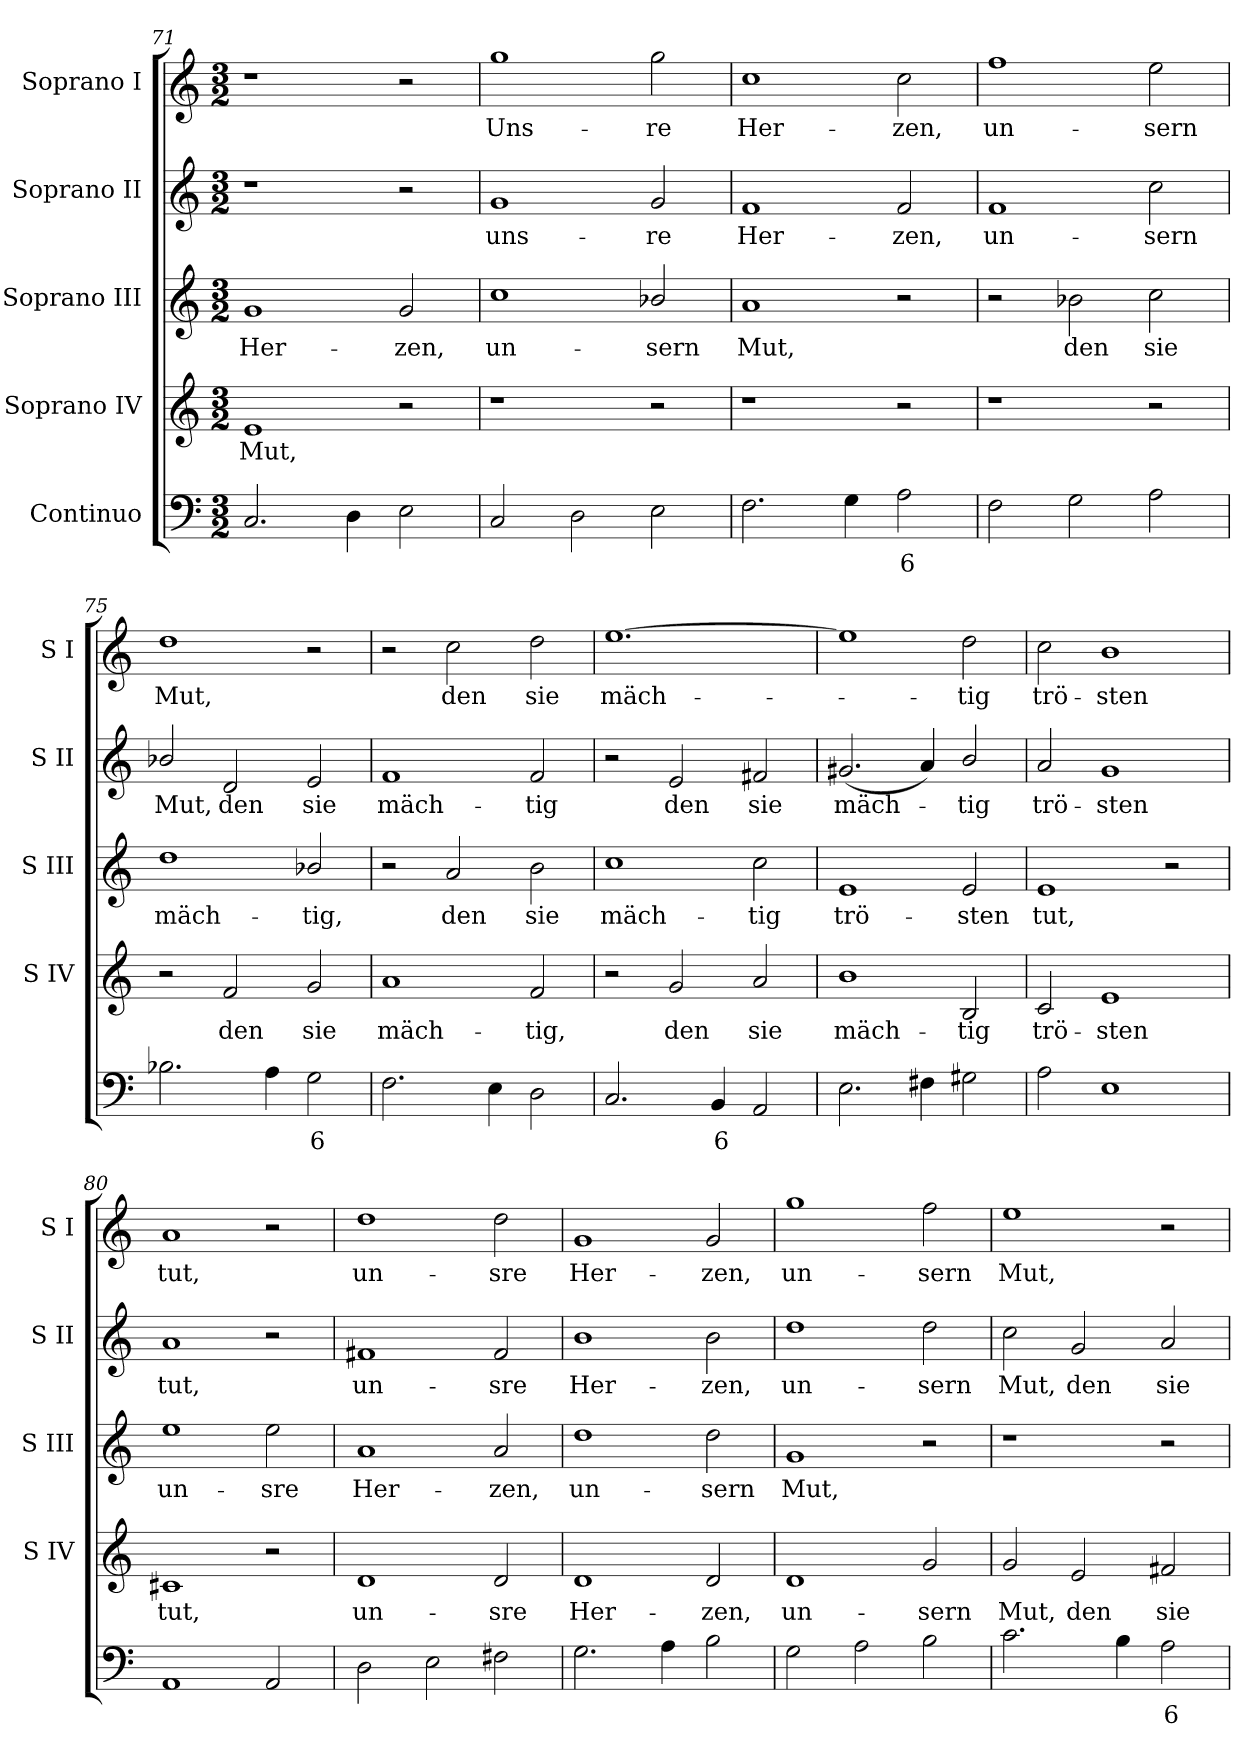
**kern	**text	**kern	**text	**kern	**text	**kern	**text	**kern	**text
*part5	*part5	*part4	*part4	*part3	*part3	*part2	*part2	*part1	*part1
*staff5	*staff5	*staff4	*staff4	*staff3	*staff3	*staff2	*staff2	*staff1	*staff1
*I"Continuo	*	*I"Soprano IV	*	*I"Soprano III	*	*I"Soprano II	*	*I"Soprano I	*
*	*	*I'S IV	*	*I'S III	*	*I'S II	*	*I'S I	*
*clefF4	*	*clefG2	*	*clefG2	*	*clefG2	*	*clefG2	*
*k[]	*	*k[]	*	*k[]	*	*k[]	*	*k[]	*
*C:	*	*C:	*	*C:	*	*C:	*	*C:	*
*M3/2	*	*M3/2	*	*M3/2	*	*M3/2	*	*M3/2	*
=71	=71	=71	=71	=71	=71	=71	=71	=71	=71
!	!	!	!LO:LY:b	!	!LO:LY:b	!	!	!	!
2.C	.	1e	Mut,	1g	Her-	1r	.	1r	.
4D	.	.	.	.	.	.	.	.	.
!	!	!	!	!	!LO:LY:b	!	!	!	!
2E	.	2r	.	2g	-zen,	2r	.	2r	.
=72	=72	=72	=72	=72	=72	=72	=72	=72	=72
!	!	!	!	!	!LO:LY:b	!	!LO:LY:b	!	!LO:LY:b
2C	.	1r	.	1cc	un-	1g	uns-	1gg	Uns-
2D	.	.	.	.	.	.	.	.	.
!	!	!	!	!	!LO:LY:b	!	!LO:LY:b	!	!LO:LY:b
2E	.	2r	.	2b-X/	-sern	2g	-re	2gg	-re
=73	=73	=73	=73	=73	=73	=73	=73	=73	=73
!	!	!	!	!	!LO:LY:b	!	!LO:LY:b	!	!LO:LY:b
2.F	.	1r	.	1a	Mut,	1f	Her-	1cc	Her-
4G	.	.	.	.	.	.	.	.	.
!	!LO:LY:b	!	!	!	!	!	!LO:LY:b	!	!LO:LY:b
2A	6	2r	.	2r	.	2f	-zen,	2cc	-zen,
=74	=74	=74	=74	=74	=74	=74	=74	=74	=74
!	!	!	!	!	!	!	!LO:LY:b	!	!LO:LY:b
2F	.	1r	.	2r	.	1f	un-	1ff	un-
!	!	!	!	!	!LO:LY:b	!	!	!	!
2G	.	.	.	2b-X	den	.	.	.	.
!	!	!	!	!	!LO:LY:b	!	!LO:LY:b	!	!LO:LY:b
2A	.	2r	.	2cc	sie	2cc	-sern	2ee	-sern
=75	=75	=75	=75	=75	=75	=75	=75	=75	=75
!	!	!	!	!	!LO:LY:b	!	!LO:LY:b	!	!LO:LY:b
2.B-X	.	2r	.	1dd	mäch-	2b-X/	Mut,	1dd	Mut,
!	!	!	!LO:LY:b	!	!	!	!LO:LY:b	!	!
.	.	2f	den	.	.	2d	den	.	.
4A	.	.	.	.	.	.	.	.	.
!	!LO:LY:b	!	!LO:LY:b	!	!LO:LY:b	!	!LO:LY:b	!	!
2G	6	2g	sie	2b-X/	-tig,	2e	sie	2r	.
!!LO:LB:g=z
=76	=76	=76	=76	=76	=76	=76	=76	=76	=76
!	!	!	!LO:LY:b	!	!	!	!LO:LY:b	!	!
2.F	.	1a	mäch-	2r	.	1f	mäch-	2r	.
!	!	!	!	!	!LO:LY:b	!	!	!	!LO:LY:b
.	.	.	.	2a	den	.	.	2cc	den
4E	.	.	.	.	.	.	.	.	.
!	!	!	!LO:LY:b	!	!LO:LY:b	!	!LO:LY:b	!	!LO:LY:b
2D	.	2f	-tig,	2b	sie	2f	-tig	2dd	sie
=77	=77	=77	=77	=77	=77	=77	=77	=77	=77
!	!	!	!	!	!LO:LY:b	!	!	!	!LO:LY:b
2.C	.	2r	.	1cc	mäch-	2r	.	[1.ee	mäch-
!	!	!	!LO:LY:b	!	!	!	!LO:LY:b	!	!
.	.	2g	den	.	.	2e	den	.	.
!	!LO:LY:b	!	!	!	!	!	!	!	!
4BB	6	.	.	.	.	.	.	.	.
!	!	!	!LO:LY:b	!	!LO:LY:b	!	!LO:LY:b	!	!
2AA	.	2a	sie	2cc	-tig	2f#X	sie	.	.
=78	=78	=78	=78	=78	=78	=78	=78	=78	=78
!	!	!	!LO:LY:b	!	!LO:LY:b	!	!LO:LY:b	!	!
2.E	.	1b	mäch-	1e	trö-	(<2.g#X	mäch-	1ee]	.
4F#X	.	.	.	.	.	4a)	.	.	.
!	!	!	!LO:LY:b	!	!LO:LY:b	!	!LO:LY:b	!	!LO:LY:b
2G#X	.	2B	-tig	2e	-sten	2b/	tig	2dd	tig
=79	=79	=79	=79	=79	=79	=79	=79	=79	=79
!	!	!	!LO:LY:b	!	!LO:LY:b	!	!LO:LY:b	!	!LO:LY:b
2A	.	2c	trö-	1e	tut,	2a	trö-	2cc	trö-
!	!	!	!LO:LY:b	!	!	!	!LO:LY:b	!	!LO:LY:b
1E	.	1e	-sten	.	.	1g	-sten	1b	-sten
.	.	.	.	2r	.	.	.	.	.
=80	=80	=80	=80	=80	=80	=80	=80	=80	=80
!	!	!	!LO:LY:b	!	!LO:LY:b	!	!LO:LY:b	!	!LO:LY:b
1AA	.	1c#X	tut,	1ee	un-	1a	tut,	1a	tut,
!	!	!	!	!	!LO:LY:b	!	!	!	!
2AA	.	2r	.	2ee	-sre	2r	.	2r	.
=81	=81	=81	=81	=81	=81	=81	=81	=81	=81
!	!	!	!LO:LY:b	!	!LO:LY:b	!	!LO:LY:b	!	!LO:LY:b
2D	.	1d	un-	1a	Her-	1f#X	un-	1dd	un-
2E	.	.	.	.	.	.	.	.	.
!	!	!	!LO:LY:b	!	!LO:LY:b	!	!LO:LY:b	!	!LO:LY:b
2F#X	.	2d	-sre	2a	-zen,	2f#	-sre	2dd	-sre
=82	=82	=82	=82	=82	=82	=82	=82	=82	=82
!	!	!	!LO:LY:b	!	!LO:LY:b	!	!LO:LY:b	!	!LO:LY:b
2.G	.	1d	Her-	1dd	un-	1b	Her-	1g	Her-
4A	.	.	.	.	.	.	.	.	.
!	!	!	!LO:LY:b	!	!LO:LY:b	!	!LO:LY:b	!	!LO:LY:b
2B	.	2d	-zen,	2dd	-sern	2b	-zen,	2g	-zen,
=83	=83	=83	=83	=83	=83	=83	=83	=83	=83
!	!	!	!LO:LY:b	!	!LO:LY:b	!	!LO:LY:b	!	!LO:LY:b
2G	.	1d	un-	1g	Mut,	1dd	un-	1gg	un-
2A	.	.	.	.	.	.	.	.	.
!	!	!	!LO:LY:b	!	!	!	!LO:LY:b	!	!LO:LY:b
2B	.	2g	-sern	2r	.	2dd	-sern	2ff	-sern
!!LO:LB:g=z
=84	=84	=84	=84	=84	=84	=84	=84	=84	=84
!	!	!	!LO:LY:b	!	!	!	!LO:LY:b	!	!LO:LY:b
2.c	.	2g	Mut,	1r	.	2cc	Mut,	1ee	Mut,
!	!	!	!LO:LY:b	!	!	!	!LO:LY:b	!	!
.	.	2e	den	.	.	2g	den	.	.
4B	.	.	.	.	.	.	.	.	.
!	!LO:LY:b	!	!LO:LY:b	!	!	!	!LO:LY:b	!	!
2A	6	2f#X	sie	2r	.	2a	sie	2r	.
=	=	=	=	=	=	=	=	=	=
*-	*-	*-	*-	*-	*-	*-	*-	*-	*-
